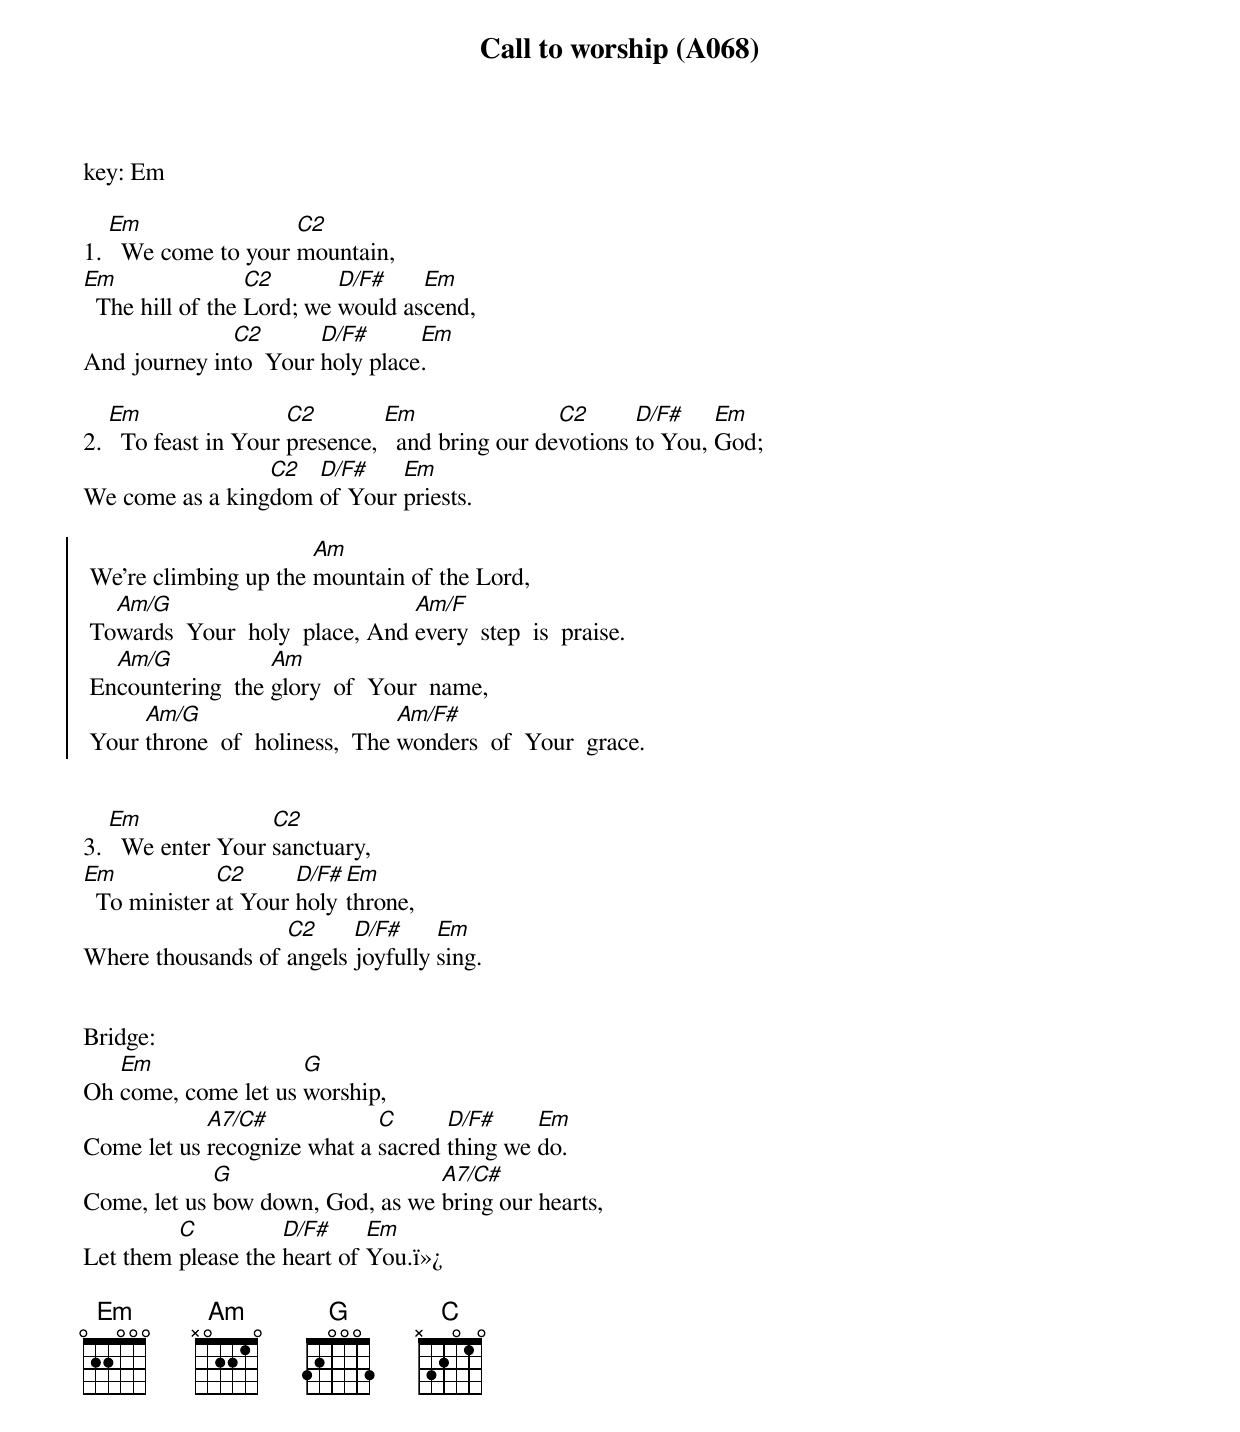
{title: Call to worship (A068)}
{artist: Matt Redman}
key: Em

1. [Em]  We come to your [C2]mountain,
[Em]  The hill of the [C2]Lord; we [D/F#]would as[Em]cend,
And journey in[C2]to  Your [D/F#]holy place[Em].

2. [Em]  To feast in Your [C2]presence, [Em]  and bring our de[C2]votions [D/F#]to You, [Em]God;
We come as a king[C2]dom [D/F#]of Your [Em]priests.

{soc}
 We're climbing up the [Am]mountain of the Lord,
 To[Am/G]wards  Your  holy  place, And [Am/F]every  step  is  praise.
 En[Am/G]countering  the [Am]glory  of  Your  name,
 Your [Am/G]throne  of  holiness,  The [Am/F#]wonders  of  Your  grace.
 {eoc}


3. [Em]  We enter Your [C2]sanctuary,
[Em]  To minister [C2]at Your [D/F#]holy [Em]throne,
Where thousands of [C2]angels [D/F#]joyfully [Em]sing.


Bridge:
Oh [Em]come, come let us [G]worship,
Come let us [A7/C#]recognize what a [C]sacred [D/F#]thing we [Em]do.
Come, let us [G]bow down, God, as we [A7/C#]bring our hearts,
Let them [C]please the [D/F#]heart of [Em]You.ï»¿

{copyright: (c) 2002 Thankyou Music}
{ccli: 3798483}
